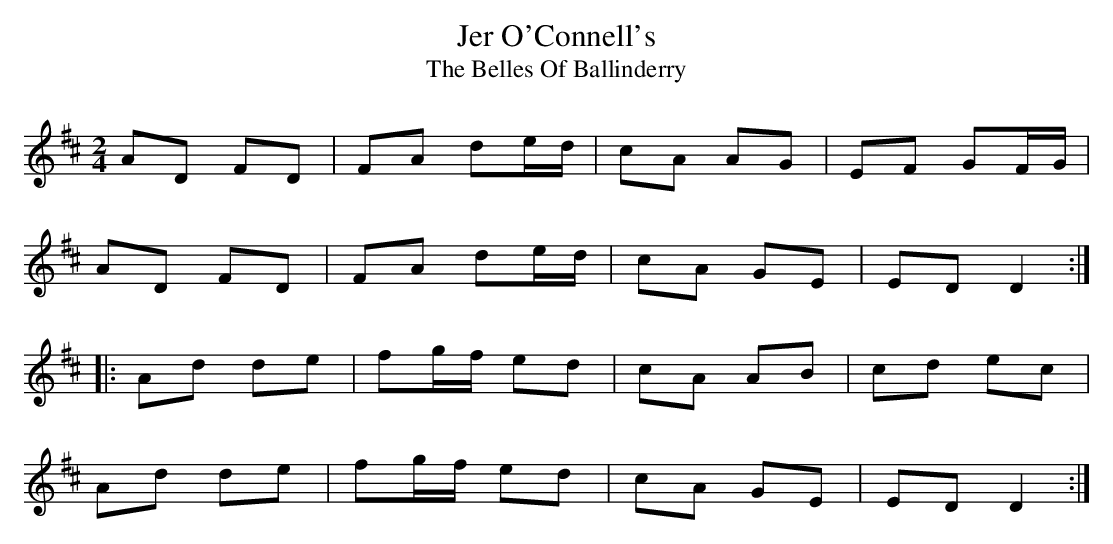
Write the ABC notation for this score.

X:1
T:Jer O'Connell's
T:Belles Of Ballinderry, The
M:2/4
L:1/8
K:D
AD FD | FA de/d/ | cA AG | EF GF/G/ |
AD FD | FA de/d/ | cA GE | ED D2 :|
|: Ad de | fg/f/ ed | cA AB | cd ec |
Ad de | fg/f/ ed | cA GE | ED D2 :|
